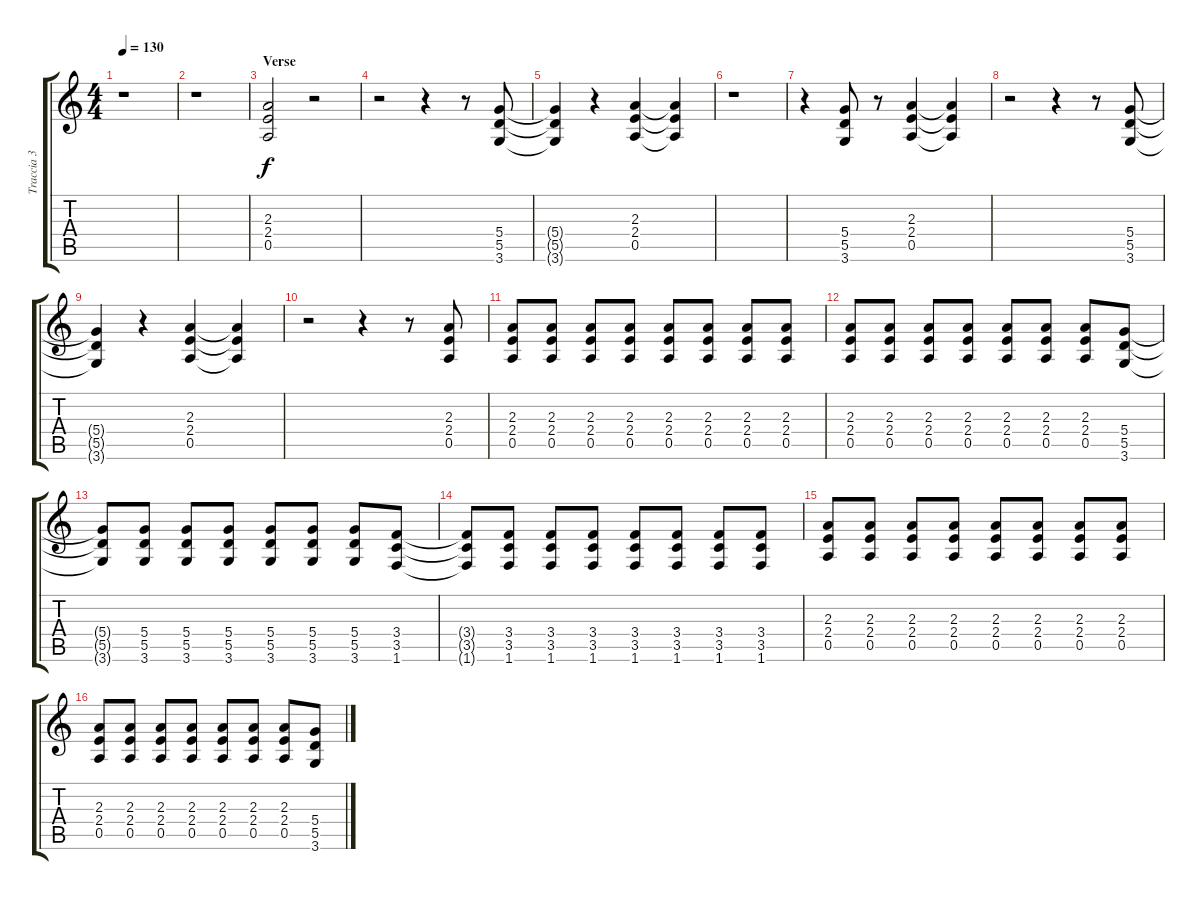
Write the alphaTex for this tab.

\track ("Traccia 3" "Traccia 3") {instrument overdrivenguitar}
\staff {score tabs}
\tuning (E4 B3 G3 D3 A2 E2) {hide}
\ts (4 4)
\tempo 130
\clef g2
\ks c
r.1{dy f} |
r.1 |
\section ("" "Verse")
(2.3 2.4 0.5).2 r.2 |
r.2 r.4 r.8 (5.4 5.5 3.6).8 |
(5.4{t} 5.5{t} 3.6{t}).4 r.4 (2.3 2.4 0.5).4 (2.3{t} 2.4{t} 0.5{t}).4 |
r.1 |
r.4 (5.4 5.5 3.6).8 r.8 (2.3 2.4 0.5).4 (2.3{t} 2.4{t} 0.5{t}).4 |
r.2 r.4 r.8 (5.4 5.5 3.6).8 |
(5.4{t} 5.5{t} 3.6{t}).4 r.4 (2.3 2.4 0.5).4 (2.3{t} 2.4{t} 0.5{t}).4 |
r.2 r.4 r.8 (2.3 2.4 0.5).8 |
(2.3 2.4 0.5).8{instrument electricguitarmuted} (2.3 2.4 0.5).8 (2.3 2.4 0.5).8 (2.3 2.4 0.5).8 (2.3 2.4 0.5).8 (2.3 2.4 0.5).8 (2.3 2.4 0.5).8 (2.3 2.4 0.5).8 |
(2.3 2.4 0.5).8 (2.3 2.4 0.5).8 (2.3 2.4 0.5).8 (2.3 2.4 0.5).8 (2.3 2.4 0.5).8 (2.3 2.4 0.5).8 (2.3 2.4 0.5).8 (5.4 5.5 3.6).8{instrument overdrivenguitar} |
(5.4{t} 5.5{t} 3.6{t}).8 (5.4 5.5 3.6).8{instrument electricguitarmuted} (5.4 5.5 3.6).8 (5.4 5.5 3.6).8 (5.4 5.5 3.6).8 (5.4 5.5 3.6).8 (5.4 5.5 3.6).8 (3.4 3.5 1.6).8{instrument overdrivenguitar} |
(3.4{t} 3.5{t} 1.6{t}).8 (3.4 3.5 1.6).8{instrument electricguitarmuted} (3.4 3.5 1.6).8 (3.4 3.5 1.6).8 (3.4 3.5 1.6).8 (3.4 3.5 1.6).8 (3.4 3.5 1.6).8 (3.4 3.5 1.6).8 |
(2.3 2.4 0.5).8{instrument electricguitarmuted} (2.3 2.4 0.5).8 (2.3 2.4 0.5).8 (2.3 2.4 0.5).8 (2.3 2.4 0.5).8 (2.3 2.4 0.5).8 (2.3 2.4 0.5).8 (2.3 2.4 0.5).8 |
(2.3 2.4 0.5).8 (2.3 2.4 0.5).8 (2.3 2.4 0.5).8 (2.3 2.4 0.5).8 (2.3 2.4 0.5).8 (2.3 2.4 0.5).8 (2.3 2.4 0.5).8 (5.4 5.5 3.6).8{instrument overdrivenguitar}
